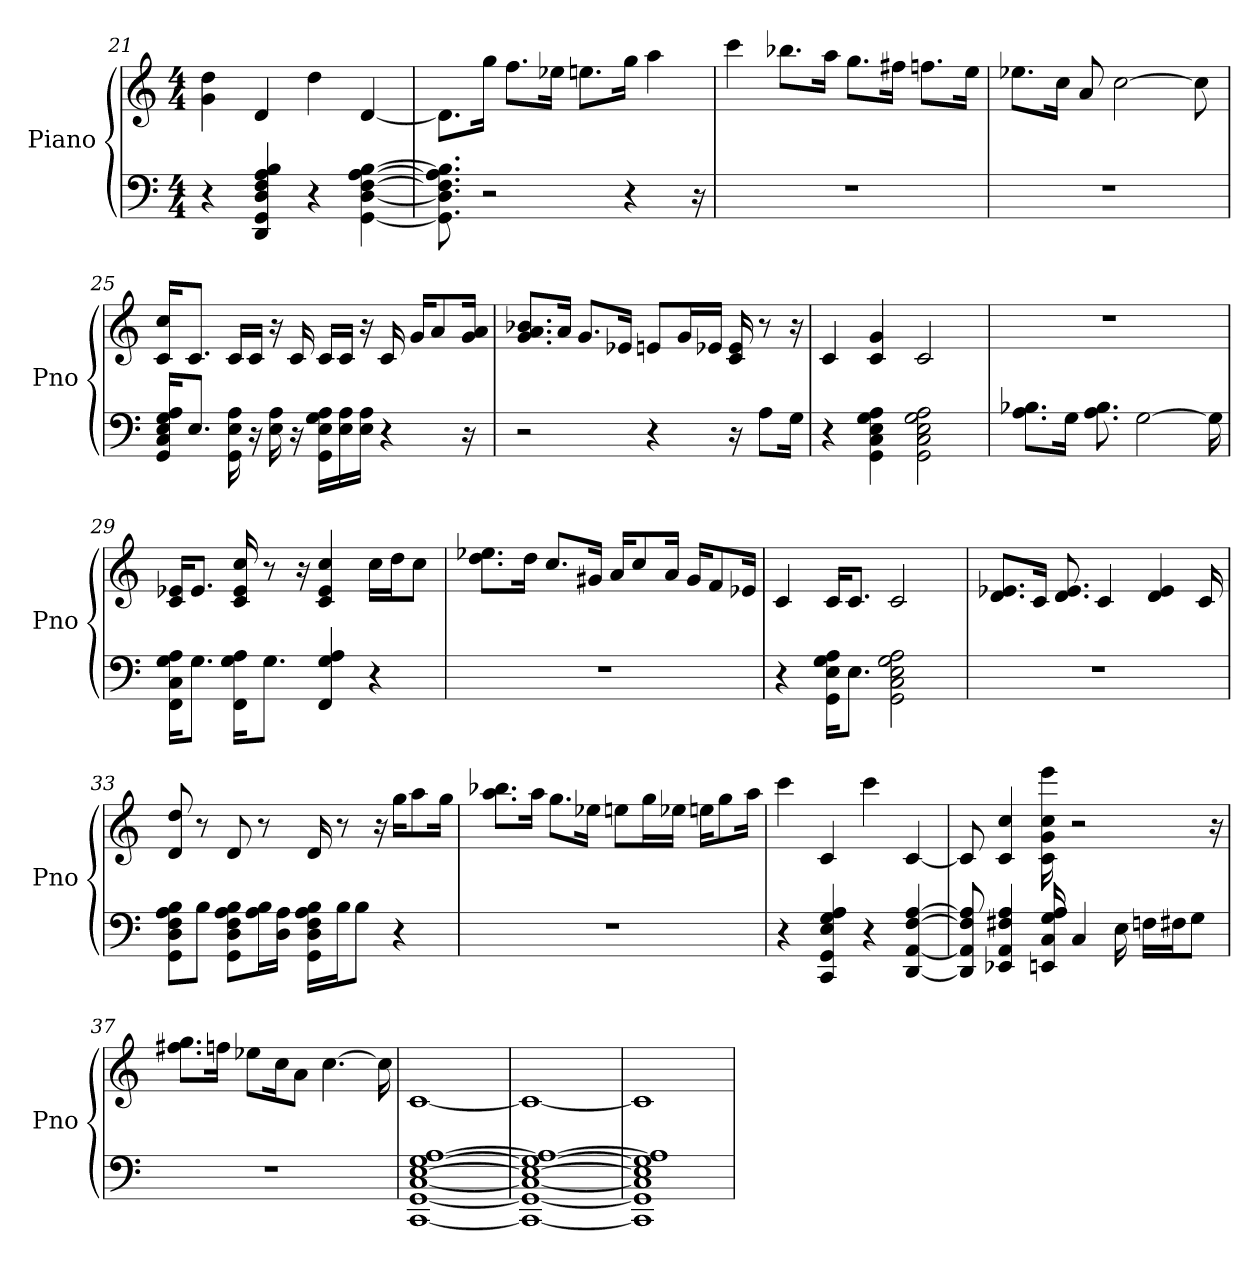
**kern	**kern
*part1	*part1
*staff2	*staff1
*I"Piano	*
*I'Pno	*
*clefF4	*clefG2
*k[]	*k[]
*C:	*C:
*M4/4	*M4/4
=21	=21
4r	4g 4dd
4B 4D 4GG 4A 4F 4DD	4d
4r	4dd
[4GG [4B [4F [4D [4A	[4d
=22	=22
8.GG] 8.B] 8.F] 8.D] 8.A]	8.d\L]
2r	16gg\Jk
.	8.ff\L
.	16ee-\Jk
.	8.ee\L
4r	16gg\Jk
.	4aa
16r	.
=23	=23
1r	4ccc
.	8.bb-\L
.	16aa\Jk
.	8.gg\L
.	16ff#\Jk
.	8.ff\L
.	16ee\Jk
=24	=24
1r	8.ee-\L
.	16cc\Jk
.	8a
.	[2cc
.	8cc]
=25	=25
16GG/ 16A/ 16C/ 16G/ 16E/KL	16cc/ 16c/KL
8.E/J	8.c/J
16E 16A 16GG	16c/LL
16r	16c/JJ
16A 16E	16r
16r	16c
16A\ 16G\ 16E\ 16GG\LL	16c/LL
16E\ 16A\	16c/JJ
16A\ 16E\JJ	16r
4r	16c
.	16g/KL
.	8a/
16r	16a/ 16g/Jk
=26	=26
2r	8.b-/ 8.a/ 8.g/L
.	16a/Jk
.	8.g/L
.	16e-/Jk
4r	8e/L
.	16g/L
.	16e-/JJ
16r	16e- 16c
8A\L	8r
16G\Jk	16r
=27	=27
4r	4c
4C 4A 4G 4GG 4E	4g 4c
2E 2A 2G 2C 2GG	2c
=28	=28
8.B-\ 8.A\L	1r
16G\Jk	.
8.B- 8.A	.
[2G	.
16G]	.
=29	=29
16C\ 16G\ 16FF\ 16A\KL	16c/ 16e-/KL
8.G\J	8.e-/J
16G\ 16FF\ 16A\KL	16e- 16c 16cc
8.G\J	8r
.	16r
4FF 4A 4G	4e- 4cc 4c
4r	16cc\LL
.	16dd\J
.	8cc\J
=30	=30
1r	8.dd\ 8.ee-\L
.	16dd\Jk
.	8.cc/L
.	16g#/Jk
.	16a/KL
.	8cc/
.	16a/Jk
.	16g#/KL
.	8f/
.	16e-/Jk
=31	=31
4r	4c
16A\ 16E\ 16G\ 16GG\KL	16c/KL
8.E\J	8.c/J
2E 2G 2A 2GG 2C	2c
=32	=32
1r	8.e-/ 8.d/L
.	16c/Jk
.	8.d 8.e-
.	4c
.	4d 4e-
.	16c
=33	=33
8F\ 8GG\ 8A\ 8D\ 8B\L	8d 8dd
8B\J	8r
8A\ 8F\ 8GG\ 8B\ 8D\L	8d
16A\ 16B\L	8r
16A\ 16D\JJ	.
16F\ 16A\ 16D\ 16GG\ 16B\LL	16d
16B\J	8r
8B\J	.
.	16r
4r	16gg\KL
.	8aa\
.	16gg\Jk
=34	=34
1r	8.aa\ 8.bb-\L
.	16aa\Jk
.	8.gg\L
.	16ee-\Jk
.	8ee\L
.	16gg\L
.	16ee-\JJ
.	16ee\KL
.	8gg\
.	16aa\Jk
=35	=35
4r	4ccc
4GG 4CC 4E 4G 4A	4c
4r	4ccc
[4F [4DD [4AA [4A	[4c
=36	=36
8F] 8DD] 8AA] 8A]	8c]
4EE- 4AA 4A 4F#	4c 4cc
16C 16EE 16A 16G	16c 16eee 16cc 16g
4C	2r
16E	.
16F\LL	.
16F#\J	.
8G\J	.
.	16r
=37	=37
1r	8.ff#\ 8.gg\L
.	16ff\Jk
.	8ee-\L
.	16cc\K
.	8a\J
.	[4.cc
.	16cc]
=38	=38
[1C [1E [1CC [1A [1G [1GG	[1c
=39	=39
1C_ 1E_ 1CC_ 1A_ 1G_ 1GG_	1c_
=40	=40
1C] 1E] 1CC] 1A] 1G] 1GG]	1c]
=	=
*-	*-
